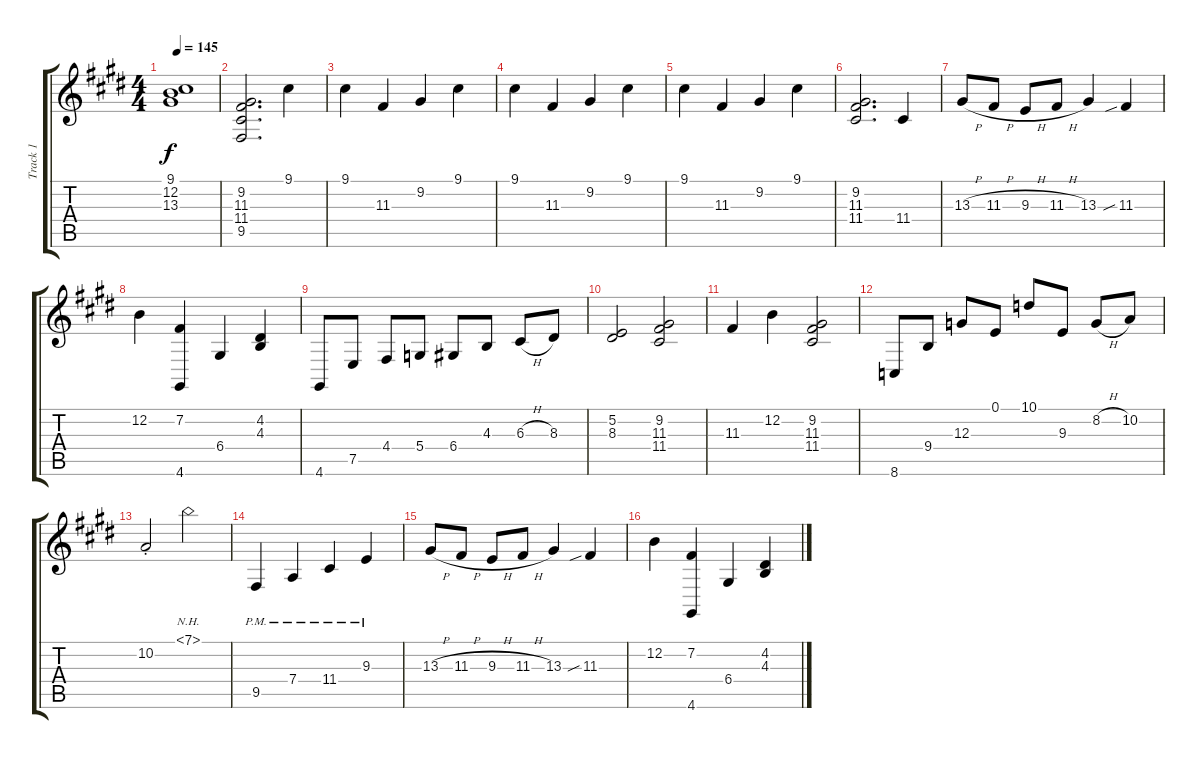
\track ("Track 1" "Track 1") {instrument trombone}
\staff {score tabs}
\tuning (E4 B3 G3 D3 A2 E2) {hide}
\ts (4 4)
\tempo 145
\clef g2
\ks e
(9.1 12.2 13.3).1{dy f} |
(9.2 11.3 11.4 9.5).2{d} 9.1.4 |
9.1.4 11.3.4 9.2.4 9.1.4 |
9.1.4 11.3.4 9.2.4 9.1.4 |
9.1.4 11.3.4 9.2.4 9.1.4 |
(9.2 11.3 11.4).2{d} 11.4.4 |
13.3{h}.8 11.3{h}.8 9.3{h}.8 11.3{h}.8 13.3.4 11.3{sib}.4 |
12.2.4 (7.2 4.6).4 6.4.4 (4.2 4.3).4 |
4.6.8 7.5.8 4.4.8 5.4.8 6.4.8 4.3.8 6.3{h}.8 8.3.8 |
(5.2 8.3).2 (9.2 11.3 11.4).2 |
11.3.4 12.2.4 (9.2 11.3 11.4).2 |
8.6.8 9.4.8 12.3.8 0.1.8 10.1.8 9.3.8 8.2{h}.8 10.2.8 |
10.2{st}.2 7.1{nh}.2 |
9.5{pm}.4 7.4{pm}.4 11.4{pm}.4 9.3{pm}.4 |
13.3{h}.8 11.3{h}.8 9.3{h}.8 11.3{h}.8 13.3.4 11.3{sib}.4 |
12.2.4 (7.2 4.6).4 6.4.4 (4.2 4.3).4
